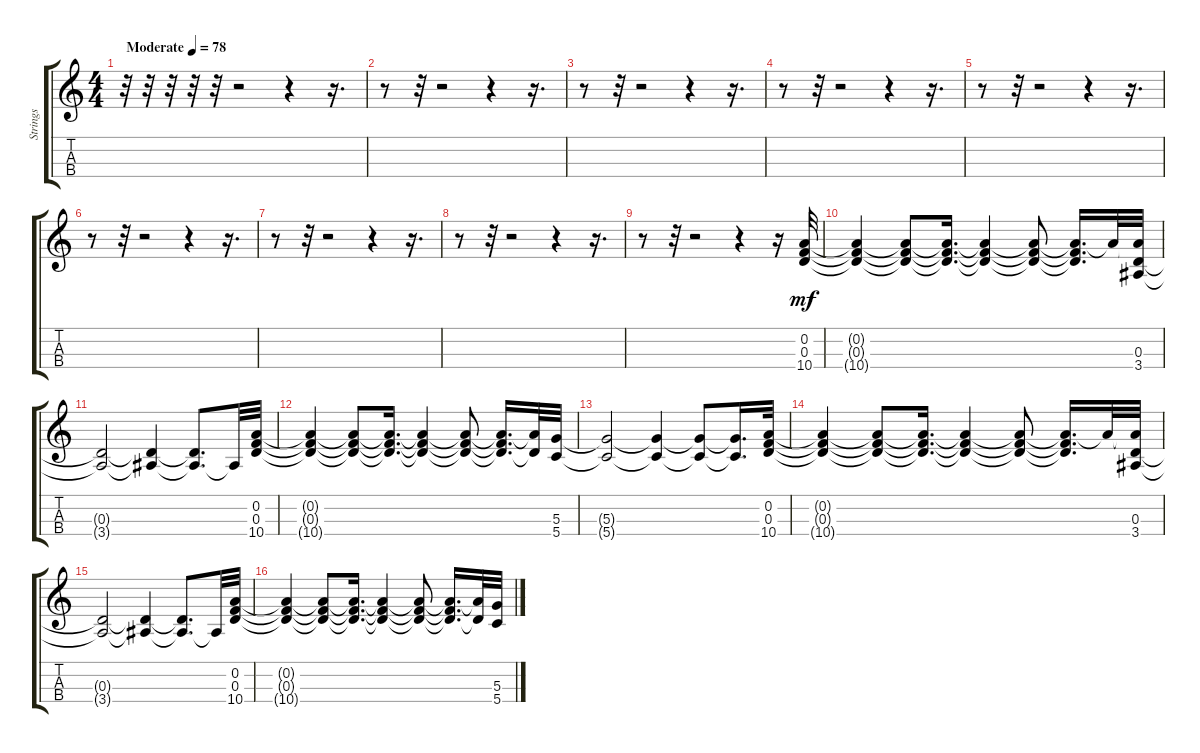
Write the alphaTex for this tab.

\track ("Strings             " "Strings   ") {instrument violin}
\staff {score tabs}
\tuning (E5 A4 D4 G3) {hide}
\ts (4 4)
\tempo (78 "Moderate")
\clef g2
\ks c
r.32{dy mf instrument violin} r.32 r.32 r.32 r.32 r.2 r.4 r.16{d} |
r.8 r.32 r.2 r.4 r.16{d} |
r.8 r.32 r.2 r.4 r.16{d} |
r.8 r.32 r.2 r.4 r.16{d} |
r.8 r.32 r.2 r.4 r.16{d} |
r.8 r.32 r.2 r.4 r.16{d} |
r.8 r.32 r.2 r.4 r.16{d} |
r.8 r.32 r.2 r.4 r.16{d} |
r.8 r.32 r.2 r.4 r.16 (0.2 0.3 10.4).32 |
(0.2{t} 0.3{t} 10.4{t}).4 (0.2{t} 0.3{t} 10.4{t}).8 (0.2{t} 0.3{t} 10.4{t}).16{d} (0.2{t} 0.3{t} 10.4{t}).4 (0.2{t} 0.3{t} 10.4{t}).8 (0.2{t} 0.3{t} 10.4{t}).16{d} 0.2{t}.32 (0.2{t} 0.3 3.4).32 |
(0.3{t} 3.4{t}).2 (0.3{t} 3.4{t}).4 (0.3{t} 3.4{t}).8{d} 3.4{t}.32 (0.2 0.3 10.4).32 |
(0.2{t} 0.3{t} 10.4{t}).4 (0.2{t} 0.3{t} 10.4{t}).8 (0.2{t} 0.3{t} 10.4{t}).16{d} (0.2{t} 0.3{t} 10.4{t}).4 (0.2{t} 0.3{t} 10.4{t}).8 (0.2{t} 0.3{t} 10.4{t}).16{d} (0.2{t} 0.3{t}).32 (5.3 5.4).32 |
(5.3{t} 5.4{t}).2 (5.3{t} 5.4{t}).4 (5.3{t} 5.4{t}).8 (5.3{t} 5.4{t}).16{d} (0.2 0.3 10.4).32 |
(0.2{t} 0.3{t} 10.4{t}).4 (0.2{t} 0.3{t} 10.4{t}).8 (0.2{t} 0.3{t} 10.4{t}).16{d} (0.2{t} 0.3{t} 10.4{t}).4 (0.2{t} 0.3{t} 10.4{t}).8 (0.2{t} 0.3{t} 10.4{t}).16{d} 0.2{t}.32 (0.2{t} 0.3 3.4).32 |
(0.3{t} 3.4{t}).2 (0.3{t} 3.4{t}).4 (0.3{t} 3.4{t}).8{d} 3.4{t}.32 (0.2 0.3 10.4).32 |
(0.2{t} 0.3{t} 10.4{t}).4 (0.2{t} 0.3{t} 10.4{t}).8 (0.2{t} 0.3{t} 10.4{t}).16{d} (0.2{t} 0.3{t} 10.4{t}).4 (0.2{t} 0.3{t} 10.4{t}).8 (0.2{t} 0.3{t} 10.4{t}).16{d} (0.2{t} 0.3{t}).32 (5.3 5.4).32
